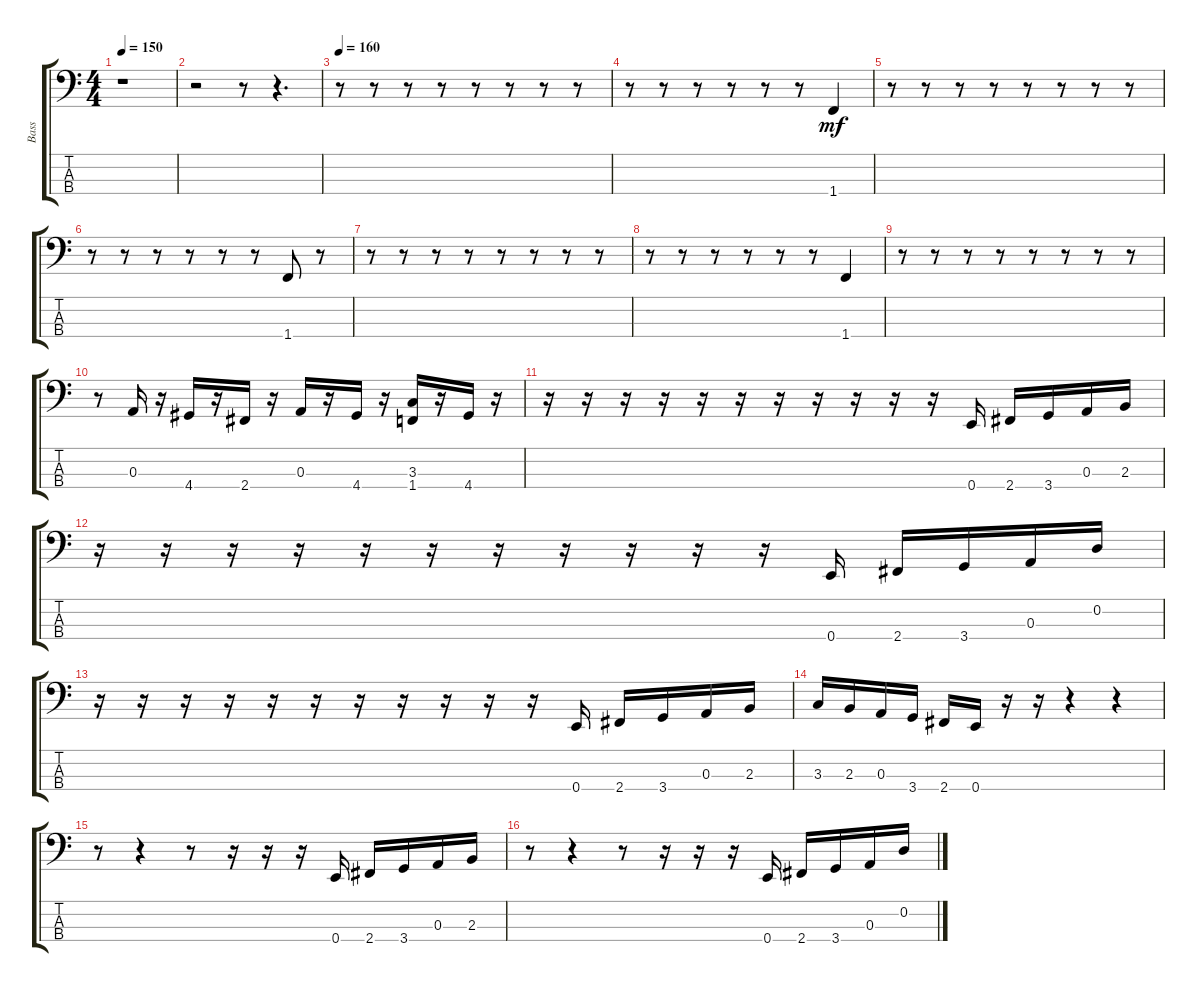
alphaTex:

\track ("Bass                " "Bass      ") {instrument electricbassfinger}
\staff {score tabs}
\tuning (G2 D2 A1 E1) {hide}
\ts (4 4)
\tempo 150
\clef f4
\ks c
r.1{dy mf} |
r.2 r.8 r.4{d} |
\tempo 160
r.8 r.8 r.8 r.8 r.8 r.8 r.8 r.8 |
r.8 r.8 r.8 r.8 r.8 r.8 1.4.4 |
r.8 r.8 r.8 r.8 r.8 r.8 r.8 r.8 |
r.8 r.8 r.8 r.8 r.8 r.8 1.4.8 r.8 |
r.8 r.8 r.8 r.8 r.8 r.8 r.8 r.8 |
r.8 r.8 r.8 r.8 r.8 r.8 1.4.4 |
r.8 r.8 r.8 r.8 r.8 r.8 r.8 r.8 |
r.8 0.3.16 r.16 4.4.16 r.16 2.4.16 r.16 0.3.16 r.16 4.4.16 r.16 (3.3 1.4).16 r.16 4.4.16 r.16 |
r.16 r.16 r.16 r.16 r.16 r.16 r.16 r.16 r.16 r.16 r.16 0.4.16 2.4.16 3.4.16 0.3.16 2.3.16 |
r.16 r.16 r.16 r.16 r.16 r.16 r.16 r.16 r.16 r.16 r.16 0.4.16 2.4.16 3.4.16 0.3.16 0.2.16 |
r.16 r.16 r.16 r.16 r.16 r.16 r.16 r.16 r.16 r.16 r.16 0.4.16 2.4.16 3.4.16 0.3.16 2.3.16 |
3.3.16 2.3.16 0.3.16 3.4.16 2.4.16 0.4.16 r.16 r.16 r.4 r.4 |
r.8 r.4 r.8 r.16 r.16 r.16 0.4.16 2.4.16 3.4.16 0.3.16 2.3.16 |
r.8 r.4 r.8 r.16 r.16 r.16 0.4.16 2.4.16 3.4.16 0.3.16 0.2.16
